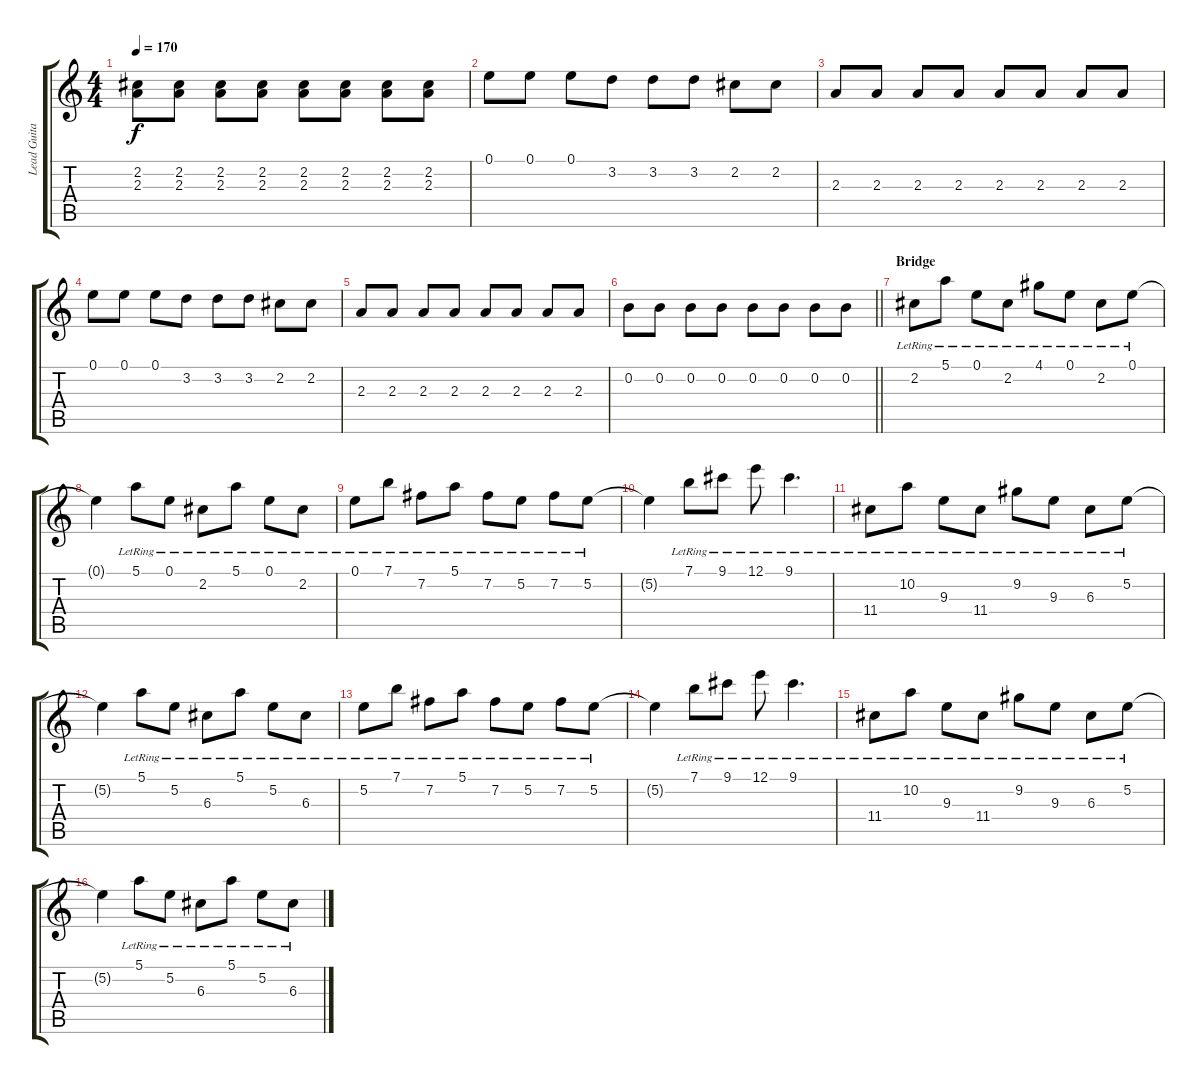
\track ("Lead Guitar" "Lead Guita") {instrument distortionguitar}
\staff {score tabs}
\tuning (E4 B3 G3 D3 A2 E2) {hide}
\ts (4 4)
\tempo 170
\clef g2
\ks c
(2.2 2.3).8{dy f} (2.2 2.3).8 (2.2 2.3).8 (2.2 2.3).8 (2.2 2.3).8 (2.2 2.3).8 (2.2 2.3).8 (2.2 2.3).8 |
0.1.8 0.1.8 0.1.8 3.2.8 3.2.8 3.2.8 2.2.8 2.2.8 |
2.3.8 2.3.8 2.3.8 2.3.8 2.3.8 2.3.8 2.3.8 2.3.8 |
0.1.8 0.1.8 0.1.8 3.2.8 3.2.8 3.2.8 2.2.8 2.2.8 |
2.3.8 2.3.8 2.3.8 2.3.8 2.3.8 2.3.8 2.3.8 2.3.8 |
\barLineRight lightlight
0.2.8 0.2.8 0.2.8 0.2.8 0.2.8 0.2.8 0.2.8 0.2.8 |
\section ("" "Bridge")
2.2{lr}.8 5.1{lr}.8 0.1{lr}.8 2.2{lr}.8 4.1{lr}.8 0.1{lr}.8 2.2{lr}.8 0.1{lr}.8 |
0.1{t}.4 5.1{lr}.8 0.1{lr}.8 2.2{lr}.8 5.1{lr}.8 0.1{lr}.8 2.2{lr}.8 |
0.1{lr}.8 7.1{lr}.8 7.2{lr}.8 5.1{lr}.8 7.2{lr}.8 5.2{lr}.8 7.2{lr}.8 5.2{lr}.8 |
5.2{t}.4 7.1{lr}.8 9.1{lr}.8 12.1{lr}.8 9.1{lr}.4{d} |
11.4{lr}.8 10.2{lr}.8 9.3{lr}.8 11.4{lr}.8 9.2{lr}.8 9.3{lr}.8 6.3{lr}.8 5.2{lr}.8 |
5.2{t}.4 5.1{lr}.8 5.2{lr}.8 6.3{lr}.8 5.1{lr}.8 5.2{lr}.8 6.3{lr}.8 |
5.2{lr}.8 7.1{lr}.8 7.2{lr}.8 5.1{lr}.8 7.2{lr}.8 5.2{lr}.8 7.2{lr}.8 5.2{lr}.8 |
5.2{t}.4 7.1{lr}.8 9.1{lr}.8 12.1{lr}.8 9.1{lr}.4{d} |
11.4{lr}.8 10.2{lr}.8 9.3{lr}.8 11.4{lr}.8 9.2{lr}.8 9.3{lr}.8 6.3{lr}.8 5.2{lr}.8 |
5.2{t}.4 5.1{lr}.8 5.2{lr}.8 6.3{lr}.8 5.1{lr}.8 5.2{lr}.8 6.3{lr}.8
